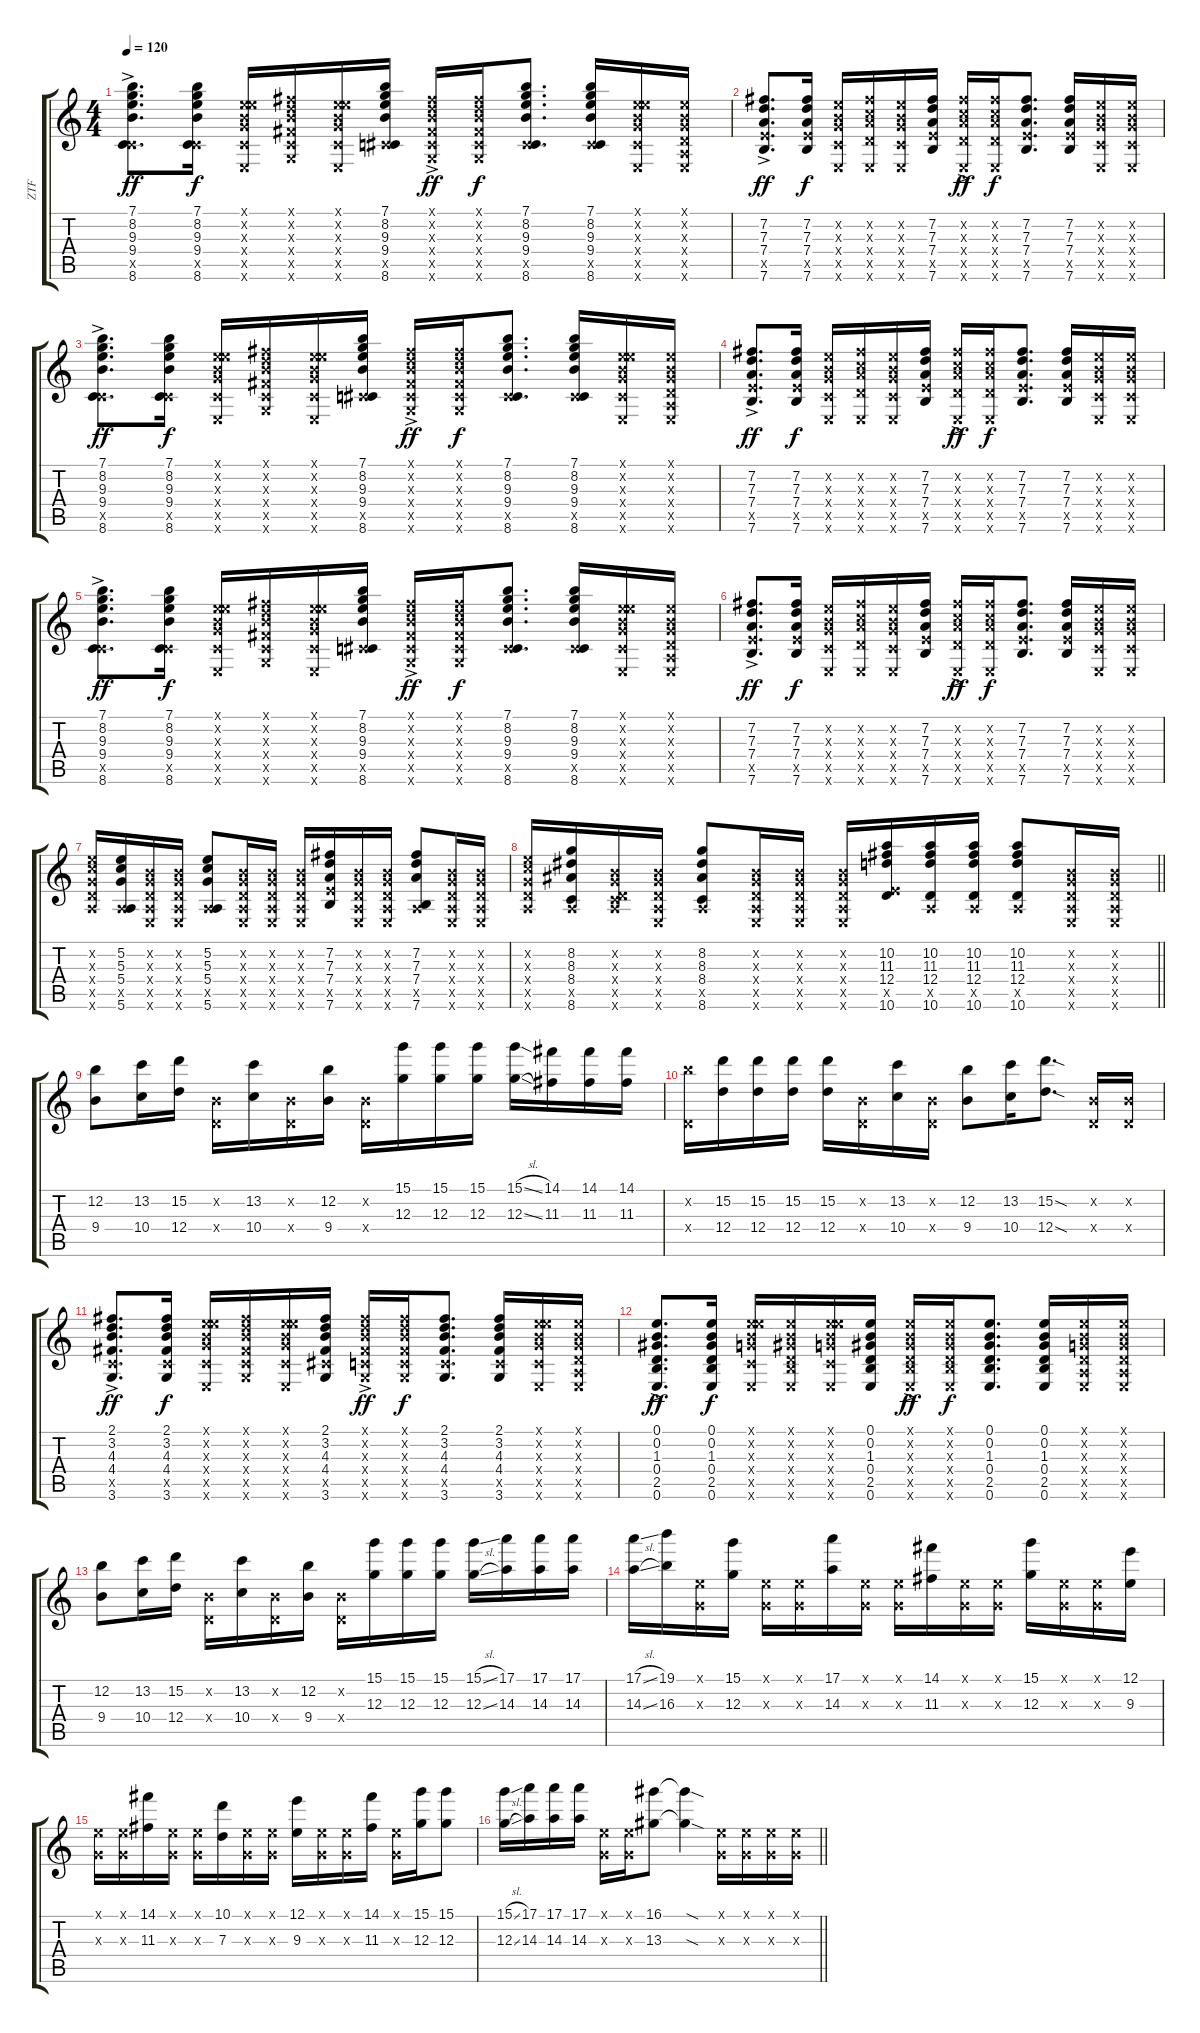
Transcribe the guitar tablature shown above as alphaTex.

\track ("ZTF" "ZTF") {instrument acousticguitarsteel}
\staff {score tabs}
\tuning (E4 B3 G3 D3 A2 E2) {hide}
\ts (4 4)
\tempo 120
\clef g2
\ks c
(7.1{ac} 8.2{ac} 9.3{ac} 9.4{ac} 3.5{ac x} 8.6{ac}).8{d dy ff} (7.1 8.2 9.3 9.4 3.5{x} 8.6).16{dy f} (0.1{x} 5.2{x} 4.3{x} 5.4{x} 3.5{x} 0.6{x}).16 (2.1{x} 3.2{x} 4.3{x} 4.4{x} 3.5{x} 3.6{x}).16 (0.1{x} 5.2{x} 4.3{x} 5.4{x} 3.5{x} 0.6{x}).16 (7.1 8.2 9.3 9.4 4.5{x} 8.6).16 (2.1{ac x} 3.2{ac x} 4.3{ac x} 4.4{ac x} 3.5{ac x} 3.6{ac x}).16{dy ff} (2.1{x} 3.2{x} 4.3{x} 4.4{x} 3.5{x} 3.6{x}).16{dy f} (7.1 8.2 9.3 9.4 3.5{x} 8.6).8{d} (7.1 8.2 9.3 9.4 3.5{x} 8.6).16 (0.1{x} 5.2{x} 4.3{x} 5.4{x} 3.5{x} 0.6{x}).16 (0.1{x} 0.2{x} 0.3{x} 0.4{x} 0.5{x} 0.6{x}).16 |
(7.2{ac} 7.3{ac} 7.4{ac} 7.5{ac x} 7.6).8{d dy ff} (7.2 7.3 7.4 7.5{x} 7.6).16{dy f} (5.2{x} 4.3{x} 5.4{x} 3.5{x} 0.6{x}).16 (7.2{x} 5.3{x} 7.4{x} 5.5{x} 0.6{x}).16 (5.2{x} 4.3{x} 5.4{x} 3.5{x} 0.6{x}).16 (7.2 7.3 7.4 7.5{x} 7.6).16 (7.2{ac x} 5.3{ac x} 7.4{ac x} 5.5{ac x} 0.6{x}).16{dy ff} (7.2{x} 5.3{x} 7.4{x} 5.5{x} 0.6{x}).16{dy f} (7.2 7.3 7.4 7.5{x} 7.6).8{d} (7.2 7.3 7.4 7.5{x} 7.6).16 (5.2{x} 4.3{x} 5.4{x} 3.5{x} 0.6{x}).16 (5.2{x} 4.3{x} 5.4{x} 3.5{x} 0.6{x}).16 |
(7.1{ac} 8.2{ac} 9.3{ac} 9.4{ac} 3.5{ac x} 8.6{ac}).8{d dy ff} (7.1 8.2 9.3 9.4 3.5{x} 8.6).16{dy f} (0.1{x} 5.2{x} 4.3{x} 5.4{x} 3.5{x} 0.6{x}).16 (2.1{x} 3.2{x} 4.3{x} 4.4{x} 3.5{x} 3.6{x}).16 (0.1{x} 5.2{x} 4.3{x} 5.4{x} 3.5{x} 0.6{x}).16 (7.1 8.2 9.3 9.4 4.5{x} 8.6).16 (2.1{ac x} 3.2{ac x} 4.3{ac x} 4.4{ac x} 3.5{ac x} 3.6{ac x}).16{dy ff} (2.1{x} 3.2{x} 4.3{x} 4.4{x} 3.5{x} 3.6{x}).16{dy f} (7.1 8.2 9.3 9.4 3.5{x} 8.6).8{d} (7.1 8.2 9.3 9.4 3.5{x} 8.6).16 (0.1{x} 5.2{x} 4.3{x} 5.4{x} 3.5{x} 0.6{x}).16 (0.1{x} 0.2{x} 0.3{x} 0.4{x} 0.5{x} 0.6{x}).16 |
(7.2{ac} 7.3{ac} 7.4{ac} 7.5{ac x} 7.6).8{d dy ff} (7.2 7.3 7.4 7.5{x} 7.6).16{dy f} (5.2{x} 4.3{x} 5.4{x} 3.5{x} 0.6{x}).16 (7.2{x} 5.3{x} 7.4{x} 5.5{x} 0.6{x}).16 (5.2{x} 4.3{x} 5.4{x} 3.5{x} 0.6{x}).16 (7.2 7.3 7.4 7.5{x} 7.6).16 (7.2{ac x} 5.3{ac x} 7.4{ac x} 5.5{ac x} 0.6{x}).16{dy ff} (7.2{x} 5.3{x} 7.4{x} 5.5{x} 0.6{x}).16{dy f} (7.2 7.3 7.4 7.5{x} 7.6).8{d} (7.2 7.3 7.4 7.5{x} 7.6).16 (5.2{x} 4.3{x} 5.4{x} 3.5{x} 0.6{x}).16 (5.2{x} 4.3{x} 5.4{x} 3.5{x} 0.6{x}).16 |
(7.1{ac} 8.2{ac} 9.3{ac} 9.4{ac} 3.5{ac x} 8.6{ac}).8{d dy ff} (7.1 8.2 9.3 9.4 3.5{x} 8.6).16{dy f} (0.1{x} 5.2{x} 4.3{x} 5.4{x} 3.5{x} 0.6{x}).16 (2.1{x} 3.2{x} 4.3{x} 4.4{x} 3.5{x} 3.6{x}).16 (0.1{x} 5.2{x} 4.3{x} 5.4{x} 3.5{x} 0.6{x}).16 (7.1 8.2 9.3 9.4 4.5{x} 8.6).16 (2.1{ac x} 3.2{ac x} 4.3{ac x} 4.4{ac x} 3.5{ac x} 3.6{ac x}).16{dy ff} (2.1{x} 3.2{x} 4.3{x} 4.4{x} 3.5{x} 3.6{x}).16{dy f} (7.1 8.2 9.3 9.4 3.5{x} 8.6).8{d} (7.1 8.2 9.3 9.4 3.5{x} 8.6).16 (0.1{x} 5.2{x} 4.3{x} 5.4{x} 3.5{x} 0.6{x}).16 (0.1{x} 0.2{x} 0.3{x} 0.4{x} 0.5{x} 0.6{x}).16 |
(7.2{ac} 7.3{ac} 7.4{ac} 7.5{ac x} 7.6).8{d dy ff} (7.2 7.3 7.4 7.5{x} 7.6).16{dy f} (5.2{x} 4.3{x} 5.4{x} 3.5{x} 0.6{x}).16 (7.2{x} 5.3{x} 7.4{x} 5.5{x} 0.6{x}).16 (5.2{x} 4.3{x} 5.4{x} 3.5{x} 0.6{x}).16 (7.2 7.3 7.4 7.5{x} 7.6).16 (7.2{ac x} 5.3{ac x} 7.4{ac x} 5.5{ac x} 0.6{x}).16{dy ff} (7.2{x} 5.3{x} 7.4{x} 5.5{x} 0.6{x}).16{dy f} (7.2 7.3 7.4 7.5{x} 7.6).8{d} (7.2 7.3 7.4 7.5{x} 7.6).16 (5.2{x} 4.3{x} 5.4{x} 3.5{x} 0.6{x}).16 (5.2{x} 4.3{x} 5.4{x} 3.5{x} 0.6{x}).16 |
(5.2{x} 5.3{x} 5.4{x} 5.5{x} 5.6{x}).16 (5.2 5.3 5.4 0.5{x} 5.6).16 (0.2{x} 0.3{x} 0.4{x} 0.5{x} 0.6{x}).16 (0.2{x} 0.3{x} 0.4{x} 0.5{x} 0.6{x}).16 (5.2 5.3 5.4 0.5{x} 5.6).8 (0.2{x} 0.3{x} 0.4{x} 0.5{x} 0.6{x}).16 (0.2{x} 0.3{x} 0.4{x} 0.5{x} 0.6{x}).16 (0.2{x} 0.3{x} 0.4{x} 0.5{x} 0.6{x}).16 (7.2 7.3 7.4 7.5{x} 7.6).16 (0.2{x} 0.3{x} 0.4{x} 0.5{x} 0.6{x}).16 (0.2{x} 0.3{x} 0.4{x} 0.5{x} 0.6{x}).16 (7.2 7.3 7.4 0.5{x} 7.6).8 (0.2{x} 0.3{x} 0.4{x} 0.5{x} 0.6{x}).16 (0.2{x} 0.3{x} 0.4{x} 0.5{x} 0.6{x}).16 |
\barLineRight lightlight
(5.2{x} 5.3{x} 5.4{x} 5.5{x} 5.6{x}).16 (8.2 8.3 8.4 0.5{x} 8.6).16 (0.2{x} 0.3{x} 0.4{x} 0.5{x} 8.6{x}).16 (0.2{x} 0.3{x} 0.4{x} 0.5{x} 0.6{x}).16 (8.2 8.3 8.4 0.5{x} 8.6).8 (0.2{x} 0.3{x} 0.4{x} 0.5{x} 0.6{x}).16 (0.2{x} 0.3{x} 0.4{x} 0.5{x} 0.6{x}).16 (0.2{x} 0.3{x} 0.4{x} 0.5{x} 0.6{x}).16 (10.2 11.3 12.4 7.5{x} 10.6).16 (10.2 11.3 12.4 0.5{x} 10.6).16 (10.2 11.3 12.4 0.5{x} 10.6).16 (10.2 11.3 12.4 0.5{x} 10.6).8 (0.2{x} 0.3{x} 0.4{x} 0.5{x} 0.6{x}).16 (0.2{x} 0.3{x} 0.4{x} 0.5{x} 0.6{x}).16 |
(12.2 9.4).8{volume 12} (13.2 10.4).16 (15.2 12.4).16 (0.2{x} 0.4{x}).16 (13.2 10.4).16 (0.2{x} 0.4{x}).16 (12.2 9.4).16 (0.2{x} 0.4{x}).16 (15.1 12.3).16 (15.1 12.3).16 (15.1 12.3).16 (15.1{sl} 12.3{sl}).16 (14.1 11.3).16 (14.1 11.3).16 (14.1 11.3).16 |
(12.2{x} 0.4{x}).16 (15.2 12.4).16 (15.2 12.4).16 (15.2 12.4).16 (15.2 12.4).16 (0.2{x} 0.4{x}).16 (13.2 10.4).16 (0.2{x} 0.4{x}).16 (12.2 9.4).8 (13.2 10.4).16 (15.2{sod} 12.4{sod}).8{d} (0.2{x} 0.4{x}).16 (0.2{x} 0.4{x}).16 |
(2.1{ac} 3.2{ac} 4.3{ac} 4.4{ac} 3.5{ac x} 3.6{ac}).8{d dy ff} (2.1 3.2 4.3 4.4 3.5{x} 3.6).16{dy f} (0.1{x} 5.2{x} 4.3{x} 5.4{x} 3.5{x} 0.6{x}).16 (2.1{x} 3.2{x} 4.3{x} 4.4{x} 3.5{x} 3.6{x}).16 (0.1{x} 5.2{x} 4.3{x} 5.4{x} 3.5{x} 0.6{x}).16 (2.1 3.2 4.3 4.4 4.5{x} 3.6).16 (2.1{ac x} 3.2{ac x} 4.3{ac x} 4.4{ac x} 3.5{ac x} 3.6{ac x}).16{dy ff} (2.1{x} 3.2{x} 4.3{x} 4.4{x} 3.5{x} 3.6{x}).16{dy f} (2.1 3.2 4.3 4.4 3.5{x} 3.6).8{d} (2.1 3.2 4.3 4.4 3.5{x} 3.6).16 (0.1{x} 5.2{x} 4.3{x} 5.4{x} 3.5{x} 0.6{x}).16 (0.1{x} 0.2{x} 0.3{x} 0.4{x} 0.5{x} 0.6{x}).16 |
(0.1{ac} 0.2{ac} 1.3{ac} 0.4{ac} 2.5{ac} 0.6{ac}).8{d dy ff} (0.1 0.2 1.3 0.4 2.5 0.6).16{dy f} (0.1{x} 5.2{x} 4.3{x} 5.4{x} 3.5{x} 0.6{x}).16 (0.1{x} 0.2{x} 1.3{x} 0.4{x} 2.5{x} 0.6{x}).16 (0.1{x} 5.2{x} 4.3{x} 5.4{x} 3.5{x} 0.6{x}).16 (0.1 0.2 1.3 0.4 2.5 0.6).16 (0.1{ac x} 0.2{ac x} 1.3{ac x} 0.4{ac x} 2.5{ac x} 0.6{ac x}).16{dy ff} (0.1{x} 0.2{x} 1.3{x} 0.4{x} 2.5{x} 0.6{x}).16{dy f} (0.1 0.2 1.3 0.4 2.5 0.6).8{d} (0.1 0.2 1.3 0.4 2.5 0.6).16 (0.1{x} 0.2{x} 0.3{x} 0.4{x} 0.5{x} 0.6{x}).16 (0.1{x} 0.2{x} 0.3{x} 0.4{x} 0.5{x} 0.6{x}).16 |
(12.2 9.4).8{volume 12} (13.2 10.4).16 (15.2 12.4).16 (0.2{x} 0.4{x}).16 (13.2 10.4).16 (0.2{x} 0.4{x}).16 (12.2 9.4).16 (0.2{x} 0.4{x}).16 (15.1 12.3).16 (15.1 12.3).16 (15.1 12.3).16 (15.1{sl} 12.3{sl}).16 (17.1 14.3).16 (17.1 14.3).16 (17.1 14.3).16 |
(17.1{sl} 14.3{sl}).16 (19.1 16.3).16 (0.1{x} 0.3{x}).16 (15.1 12.3).16 (0.1{x} 0.3{x}).16 (0.1{x} 0.3{x}).16 (17.1 14.3).16 (0.1{x} 0.3{x}).16 (0.1{x} 0.3{x}).16 (14.1 11.3).16 (0.1{x} 0.3{x}).16 (0.1{x} 0.3{x}).16 (15.1 12.3).16 (0.1{x} 0.3{x}).16 (0.1{x} 0.3{x}).16 (12.1 9.3).16 |
(0.1{x} 0.3{x}).16 (0.1{x} 0.3{x}).16 (14.1 11.3).16 (0.1{x} 0.3{x}).16 (0.1{x} 0.3{x}).16 (10.1 7.3).16 (0.1{x} 0.3{x}).16 (0.1{x} 0.3{x}).16 (12.1 9.3).16 (0.1{x} 0.3{x}).16 (0.1{x} 0.3{x}).16 (14.1 11.3).16 (0.1{x} 0.3{x}).16 (15.1 12.3).16 (15.1 12.3).8 |
\barLineRight lightlight
(15.1{sl} 12.3{sl}).16 (17.1 14.3).16 (17.1 14.3).16 (17.1 14.3).16 (0.1{x} 0.3{x}).16 (0.1{x} 0.3{x}).16 (16.1 13.3).8 (16.1{sod t} 13.3{sod t}).4 (0.1{x} 0.3{x}).16 (0.1{x} 0.3{x}).16 (0.1{x} 0.3{x}).16 (0.1{x} 0.3{x}).16
